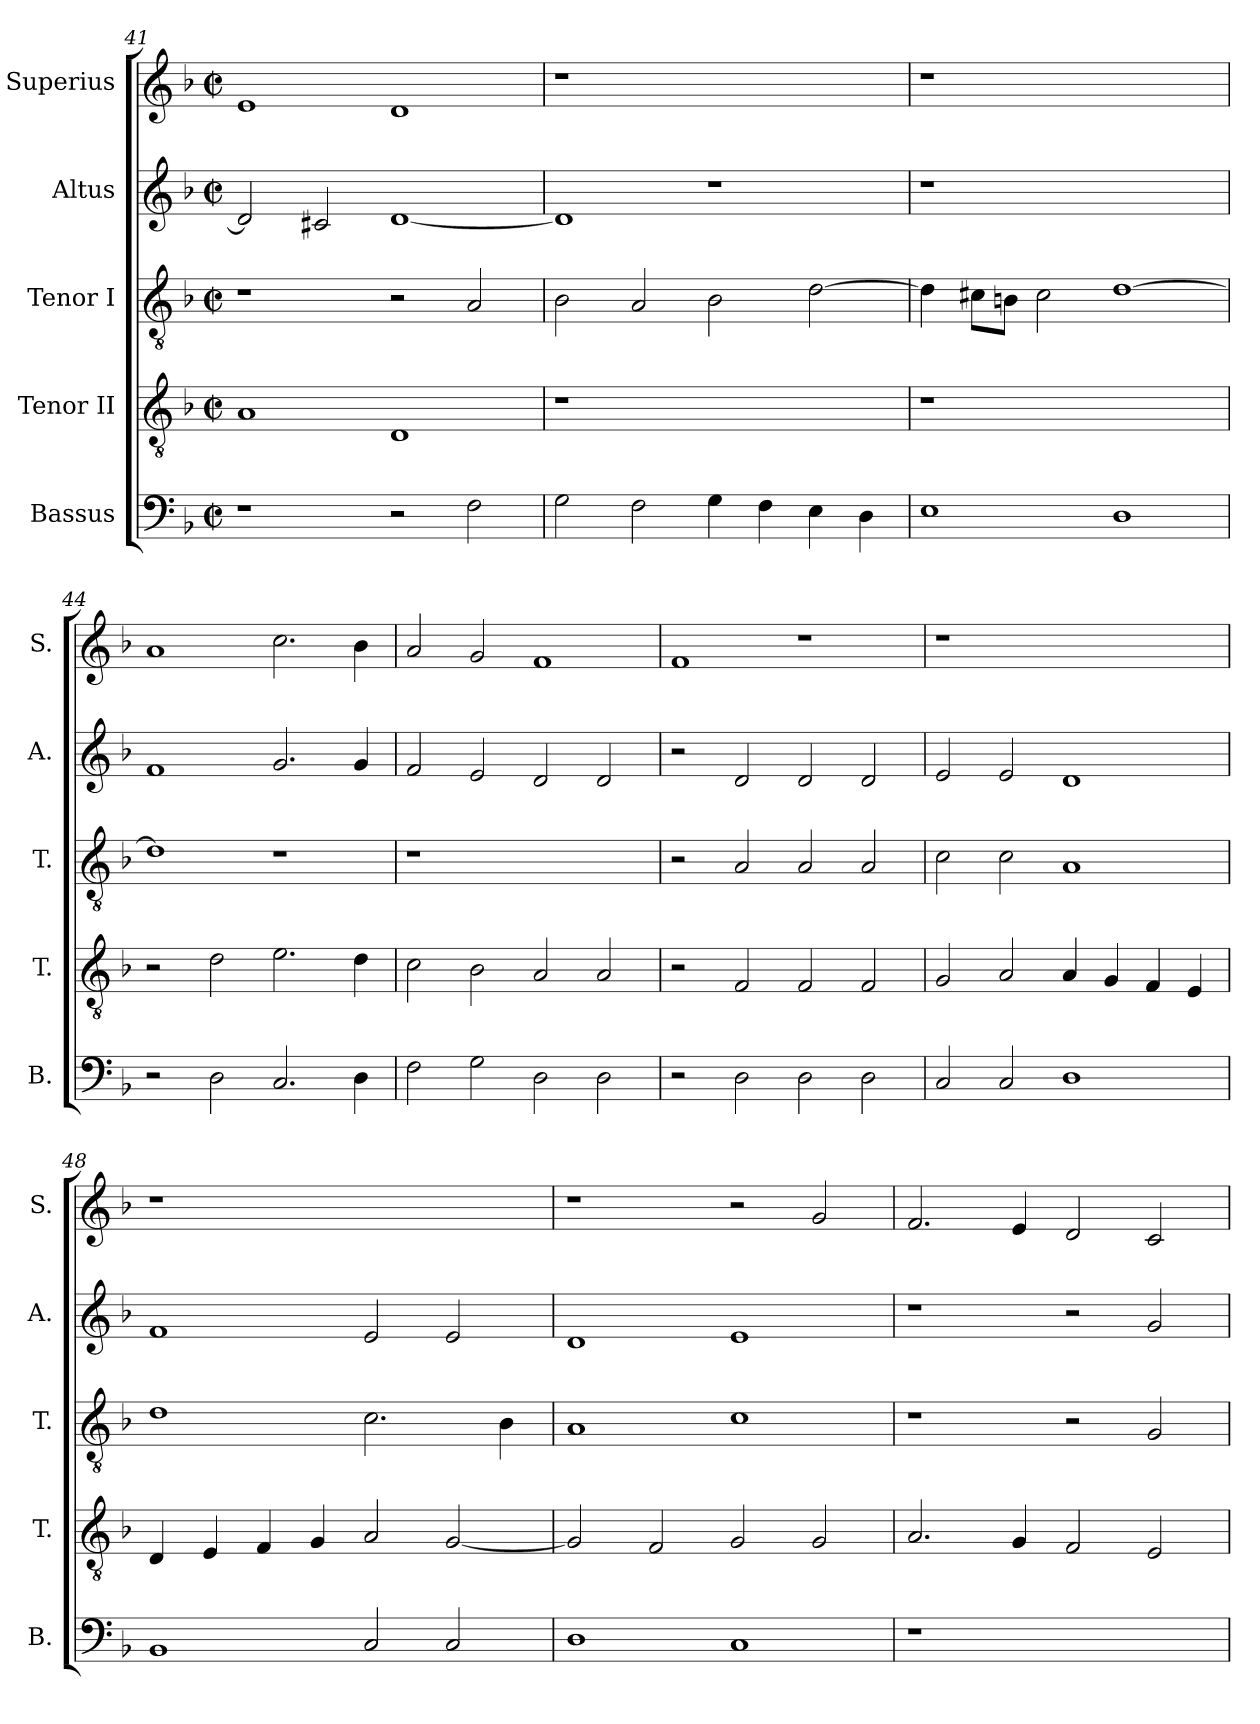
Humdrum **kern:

**kern	**kern	**kern	**kern	**kern
*part5	*part4	*part3	*part2	*part1
*staff5	*staff4	*staff3	*staff2	*staff1
*I"Bassus	*I"Tenor II	*I"Tenor I	*I"Altus	*I"Superius
*I'B.	*I'T.	*I'T.	*I'A.	*I'S.
*clefF4	*clefGv2	*clefGv2	*clefG2	*clefG2
*	*ITrd7c12	*ITrd7c12	*	*
*k[b-]	*k[b-]	*k[b-]	*k[b-]	*k[b-]
*F:	*F:	*F:	*F:	*F:
*M2/2	*M2/2	*M2/2	*M2/2	*M2/2
*met(c|)	*met(c|)	*met(c|)	*met(c|)	*met(c|)
=41	=41	=41	=41	=41
1r	1AAi	1r	2di/]	1ei
.	.	.	2c#Xi/	.
2r	1DDi	2r	[<1di	1di
2Fi\	.	2AAi/	.	.
=42	=42	=42	=42	=42
!	!LO:N:vis=1	!	!	!LO:N:vis=1
2Gi\	1r	2BB-i\	1di]	1r
2Fi\	.	2AAi/	.	.
4Gi\	1ryy	2BB-i\	1r	1ryy
4Fi\	.	.	.	.
4Ei\	.	[>2Di\	.	.
4Di\	.	.	.	.
!!LO:PB:g=z
=43	=43	=43	=43	=43
!	!LO:N:vis=1	!	!LO:N:vis=1	!LO:N:vis=1
1Ei	1r	4Di\]	1r	1r
.	.	8C#Xi\L	.	.
.	.	8BBni\J	.	.
.	.	2C#i\	.	.
1Di	1ryy	[>1Di	1ryy	1ryy
=44	=44	=44	=44	=44
2r	2r	1Di]	1fi	1ai
2Di\	2Di\	.	.	.
2.Ci/	2.Ei\	1r	2.gi/	2.cci\
4Di\	4Di\	.	4gi/	4b-i\
=45	=45	=45	=45	=45
!	!	!LO:N:vis=1	!	!
2Fi\	2Ci\	1r	2fi/	2ai/
2Gi\	2BB-i\	.	2ei/	2gi/
2Di\	2AAi/	1ryy	2di/	1fi
2Di\	2AAi/	.	2di/	.
=46	=46	=46	=46	=46
2r	2r	2r	2r	1fi
2Di\	2FFi/	2AAi/	2di/	.
2Di\	2FFi/	2AAi/	2di/	1r
2Di\	2FFi/	2AAi/	2di/	.
!!LO:LB:g=z
=47	=47	=47	=47	=47
!	!	!	!	!LO:N:vis=1
2Ci/	2GGi/	2Ci\	2ei/	1r
2Ci/	2AAi/	2Ci\	2ei/	.
1Di	4AAi/	1AAi	1di	1ryy
.	4GGi/	.	.	.
.	4FFi/	.	.	.
.	4EEi/	.	.	.
=48	=48	=48	=48	=48
!	!	!	!	!LO:N:vis=1
1BB-i	4DDi/	1Di	1fi	1r
.	4EEi/	.	.	.
.	4FFi/	.	.	.
.	4GGi/	.	.	.
2Ci/	2AAi/	2.Ci\	2ei/	1ryy
2Ci/	[<2GGi/	.	2ei/	.
.	.	4BB-i\	.	.
=49	=49	=49	=49	=49
1Di	2GGi/]	1AAi	1di	1r
.	2FFi/	.	.	.
1Ci	2GGi/	1Ci	1ei	2r
.	2GGi/	.	.	2gi/
=50	=50	=50	=50	=50
!LO:N:vis=1	!	!	!	!
1r	2.AAi/	1r	1r	2.fi/
.	4GGi/	.	.	4ei/
1ryy	2FFi/	2r	2r	2di/
.	2EEi/	2GGi/	2gi/	2ci/
=	=	=	=	=
*-	*-	*-	*-	*-
